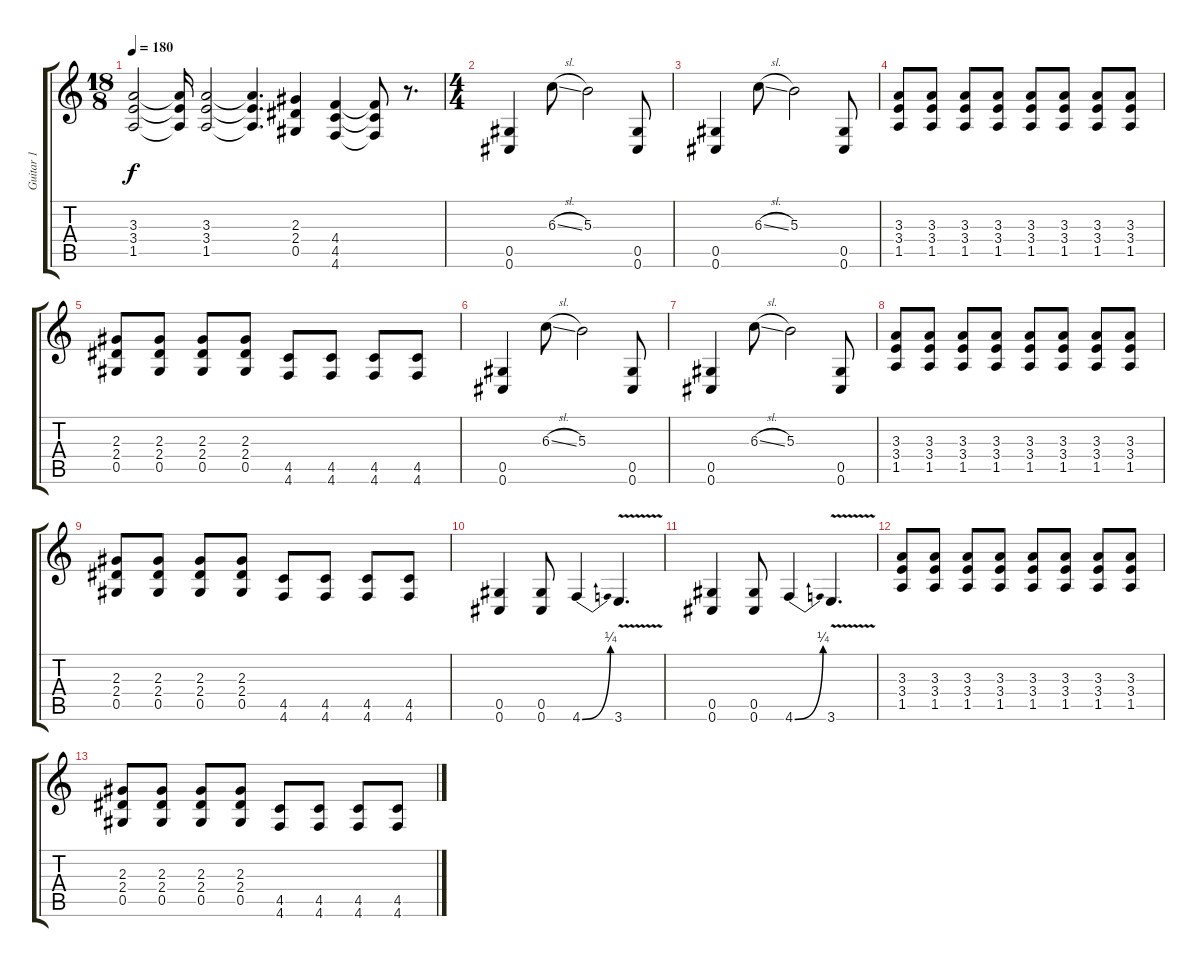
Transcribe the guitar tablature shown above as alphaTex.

\track ("Guitar 1" "Guitar 1") {instrument distortionguitar}
\staff {score tabs}
\tuning (Eb4 Bb3 Gb3 Db3 Ab2 Db2) {hide}
\ts (18 8)
\tempo 180
\clef g2
\ks c
(3.3 3.4 1.5).2{dy f} (3.3{t} 3.4{t} 1.5{t}).16 (3.3 3.4 1.5).2 (3.3{t} 3.4{t} 1.5{t}).4{d} (2.3 2.4 0.5).4 (4.4 4.5 4.6).4 (4.4{t} 4.5{t} 4.6{t}).8 r.8{d} |
\ts (4 4)
(0.5 0.6).4 6.3{sl}.8 5.3.2 (0.5 0.6).8 |
(0.5 0.6).4 6.3{sl}.8 5.3.2 (0.5 0.6).8 |
(3.3 3.4 1.5).8 (3.3 3.4 1.5).8 (3.3 3.4 1.5).8 (3.3 3.4 1.5).8 (3.3 3.4 1.5).8 (3.3 3.4 1.5).8 (3.3 3.4 1.5).8 (3.3 3.4 1.5).8 |
(2.3 2.4 0.5).8 (2.3 2.4 0.5).8 (2.3 2.4 0.5).8 (2.3 2.4 0.5).8 (4.5 4.6).8 (4.5 4.6).8 (4.5 4.6).8 (4.5 4.6).8 |
(0.5 0.6).4 6.3{sl}.8 5.3.2 (0.5 0.6).8 |
(0.5 0.6).4 6.3{sl}.8 5.3.2 (0.5 0.6).8 |
(3.3 3.4 1.5).8 (3.3 3.4 1.5).8 (3.3 3.4 1.5).8 (3.3 3.4 1.5).8 (3.3 3.4 1.5).8 (3.3 3.4 1.5).8 (3.3 3.4 1.5).8 (3.3 3.4 1.5).8 |
(2.3 2.4 0.5).8 (2.3 2.4 0.5).8 (2.3 2.4 0.5).8 (2.3 2.4 0.5).8 (4.5 4.6).8 (4.5 4.6).8 (4.5 4.6).8 (4.5 4.6).8 |
(0.5 0.6).4 (0.5 0.6).8 4.6{be (bend 0 0 60 1)}.4 3.6{v}.4{d} |
(0.5 0.6).4 (0.5 0.6).8 4.6{be (bend 0 0 60 1)}.4 3.6{v}.4{d} |
(3.3 3.4 1.5).8 (3.3 3.4 1.5).8 (3.3 3.4 1.5).8 (3.3 3.4 1.5).8 (3.3 3.4 1.5).8 (3.3 3.4 1.5).8 (3.3 3.4 1.5).8 (3.3 3.4 1.5).8 |
(2.3 2.4 0.5).8 (2.3 2.4 0.5).8 (2.3 2.4 0.5).8 (2.3 2.4 0.5).8 (4.5 4.6).8 (4.5 4.6).8 (4.5 4.6).8 (4.5 4.6).8
